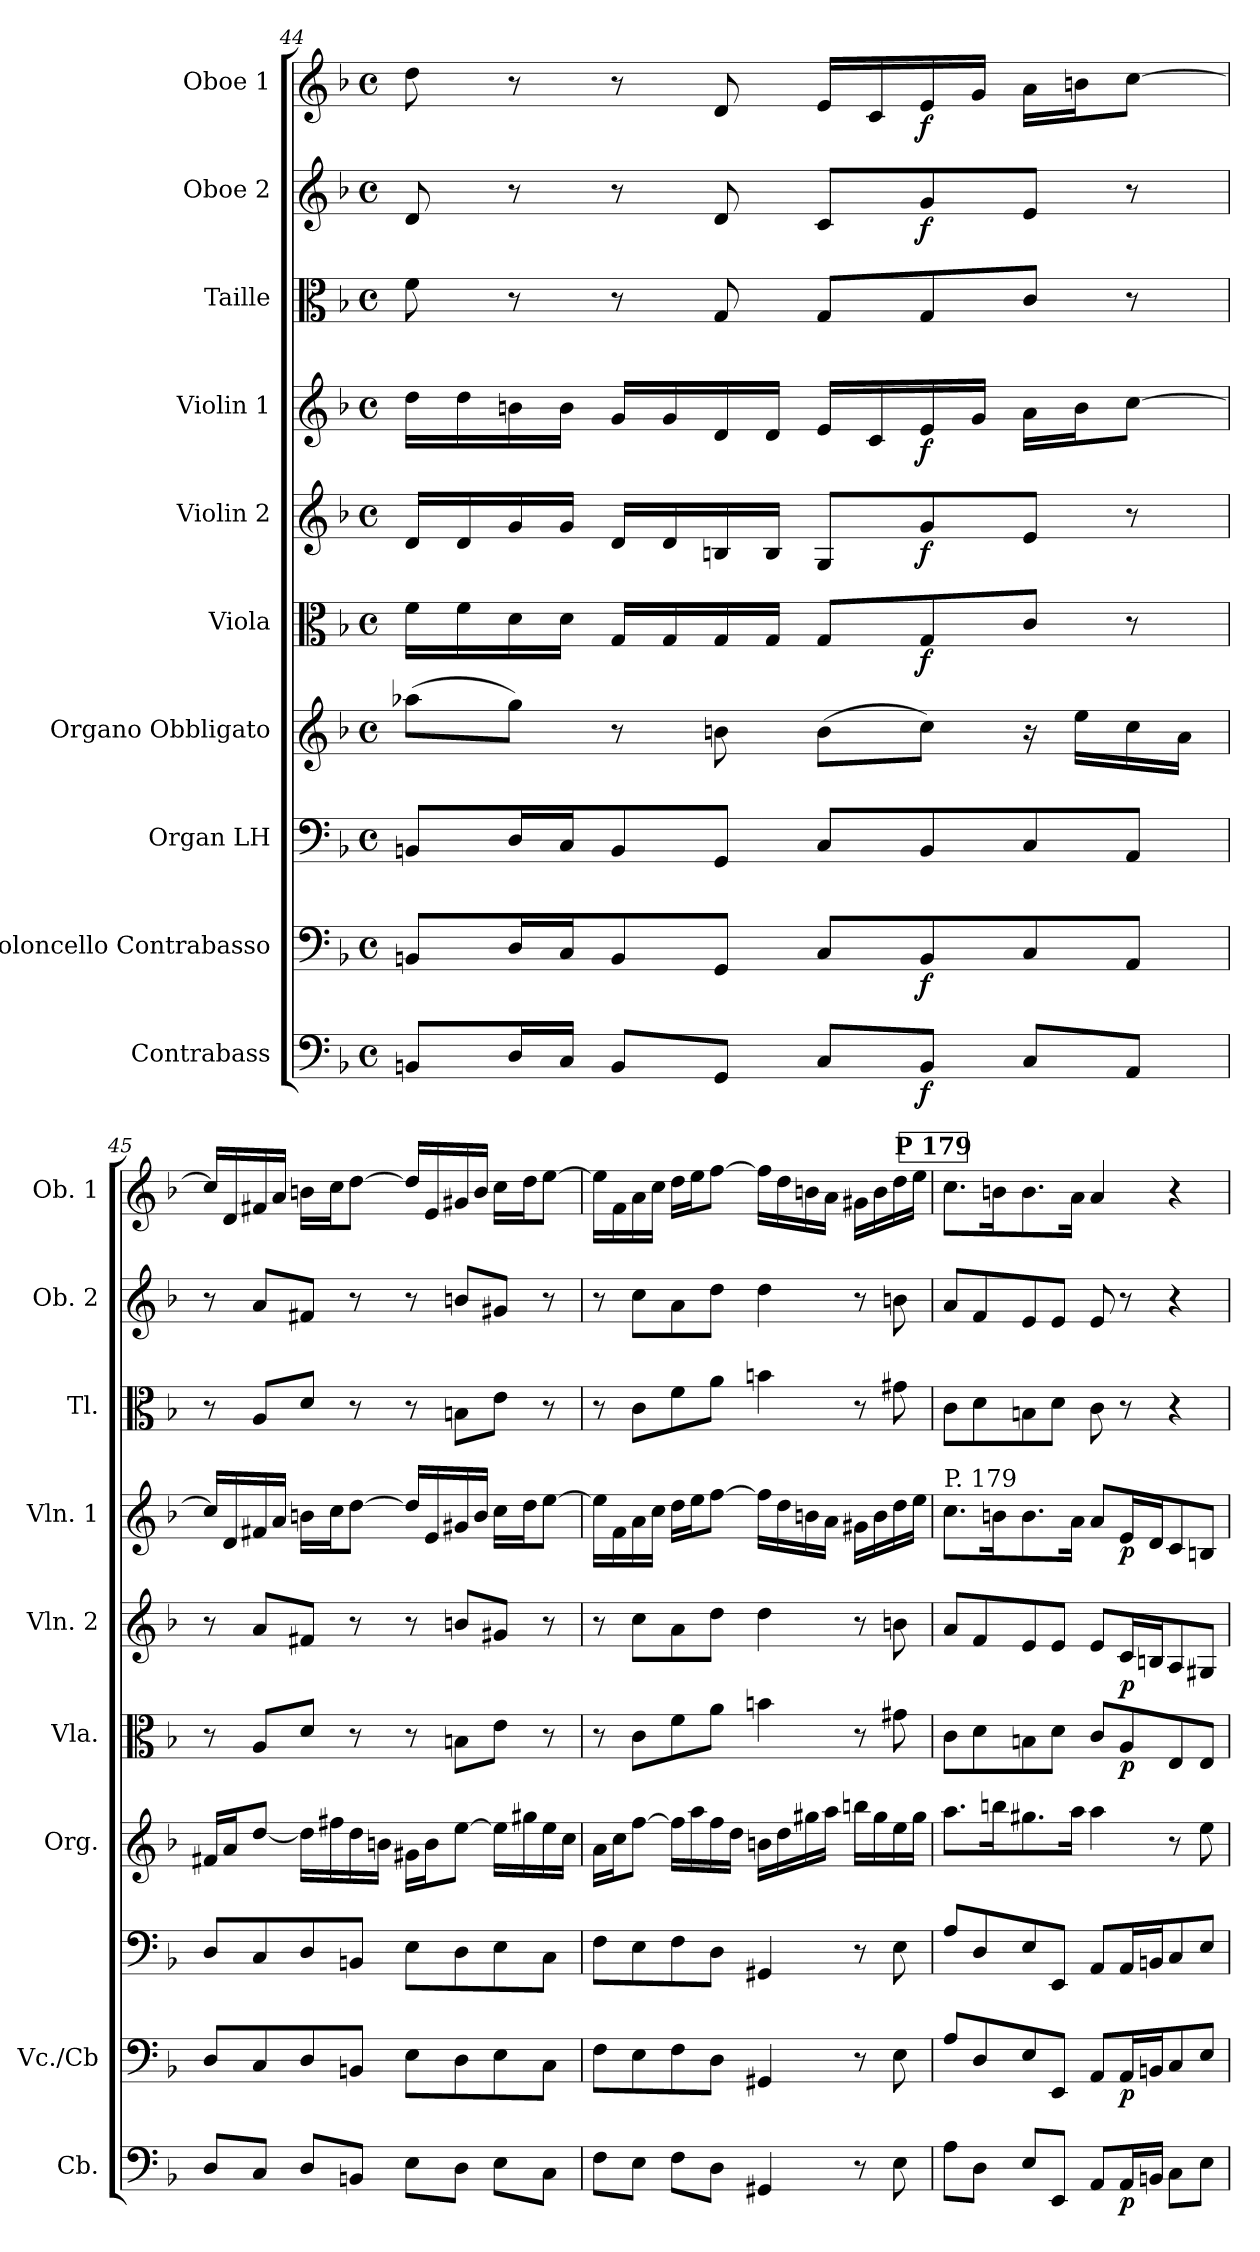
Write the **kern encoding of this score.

**kern	**dynam	**kern	**dynam	**kern	**kern	**kern	**dynam	**kern	**dynam	**kern	**dynam	**kern	**kern	**dynam	**kern	**dynam
*part10	*part10	*part9	*part9	*part8	*part7	*part6	*part6	*part5	*part5	*part4	*part4	*part3	*part2	*part2	*part1	*part1
*staff10	*staff10	*staff9	*staff9	*staff8	*staff7	*staff6	*staff6	*staff5	*staff5	*staff4	*staff4	*staff3	*staff2	*staff2	*staff1	*staff1
*I"Contrabass	*	*I"Violoncello Contrabasso	*	*I"Organ LH	*I"Organo Obbligato	*I"Viola	*	*I"Violin 2	*	*I"Violin 1	*	*I"Taille	*I"Oboe 2	*	*I"Oboe 1	*
*I'Cb.	*	*I'Vc./Cb	*	*	*I'Org.	*I'Vla.	*	*I'Vln. 2	*	*I'Vln. 1	*	*I'Tl.	*I'Ob. 2	*	*I'Ob. 1	*
*clefF4	*	*clefF4	*	*clefF4	*clefG2	*clefC3	*	*clefG2	*	*clefG2	*	*clefC3	*clefG2	*	*clefG2	*
*ITrd7c12	*	*	*	*	*	*	*	*	*	*	*	*	*	*	*	*
*k[b-]	*	*k[b-]	*	*k[b-]	*k[b-]	*k[b-]	*	*k[b-]	*	*k[b-]	*	*k[b-]	*k[b-]	*	*k[b-]	*
*M4/4	*	*M4/4	*	*M4/4	*M4/4	*M4/4	*	*M4/4	*	*M4/4	*	*M4/4	*M4/4	*	*M4/4	*
*met(c)	*	*met(c)	*	*met(c)	*met(c)	*met(c)	*	*met(c)	*	*met(c)	*	*met(c)	*met(c)	*	*met(c)	*
=44	=44	=44	=44	=44	=44	=44	=44	=44	=44	=44	=44	=44	=44	=44	=44	=44
8BBBn/L	.	8BBn/L	.	8BBn/L	(>8aa-X\L	16f\LL	.	16d/LL	.	16dd\LL	.	8f\	8d/	.	8dd\	.
.	.	.	.	.	.	16f\	.	16d/	.	16dd\	.	.	.	.	.	.
16DD/L	.	16D/L	.	16D/L	8gg\J)	16d\	.	16g/	.	16bn\	.	8r	8r	.	8r	.
16CC/JJ	.	16C/J	.	16C/J	.	16d\JJ	.	16g/JJ	.	16b\JJ	.	.	.	.	.	.
8BBB/L	.	8BB/	.	8BB/	8r	16G/LL	.	16d/LL	.	16g/LL	.	8r	8r	.	8r	.
.	.	.	.	.	.	16G/	.	16d/	.	16g/	.	.	.	.	.	.
8GGG/J	.	8GG/J	.	8GG/J	8bn\	16G/	.	16Bn/	.	16d/	.	8G/	8d/	.	8d/	.
.	.	.	.	.	.	16G/JJ	.	16B/JJ	.	16d/JJ	.	.	.	.	.	.
8CC/L	.	8C/L	.	8C/L	(>8b\L	8G/L	.	8G/L	.	16e/LL	.	8G/L	8c/L	.	16e/LL	.
.	.	.	.	.	.	.	.	.	.	16c/	.	.	.	.	16c/	.
!	!LO:DY:b	!	!LO:DY:b	!	!	!	!LO:DY:b	!	!LO:DY:b	!	!LO:DY:b	!	!	!LO:DY:b	!	!LO:DY:b
8BBB/J	f	8BB/	f	8BB/	8cc\J)	8G/	f	8g/	f	16e/	f	8G/	8g/	f	16e/	f
.	.	.	.	.	.	.	.	.	.	16g/JJ	.	.	.	.	16g/JJ	.
8CC/L	.	8C/	.	8C/	16r	8c/J	.	8e/J	.	16a\LL	.	8c/J	8e/J	.	16a\LL	.
.	.	.	.	.	16ee\LL	.	.	.	.	16b\J	.	.	.	.	16bn\J	.
8AAA/J	.	8AA/J	.	8AA/J	16cc\	8r	.	8r	.	[8cc\J	.	8r	8r	.	[8cc\J	.
.	.	.	.	.	16a\JJ	.	.	.	.	.	.	.	.	.	.	.
!!LO:PB:g=z
=45	=45	=45	=45	=45	=45	=45	=45	=45	=45	=45	=45	=45	=45	=45	=45	=45
8DD/L	.	8D/L	.	8D/L	16f#X/LL	8r	.	8r	.	16cc/LL]	.	8r	8r	.	16cc/LL]	.
.	.	.	.	.	16a/J	.	.	.	.	16d/	.	.	.	.	16d/	.
8CC/J	.	8C/	.	8C/	[8dd/J	8A/L	.	8a/L	.	16f#X/	.	8A/L	8a/L	.	16f#X/	.
.	.	.	.	.	.	.	.	.	.	16a/JJ	.	.	.	.	16a/JJ	.
8DD/L	.	8D/	.	8D/	16dd\LL]	8d/J	.	8f#X/J	.	16bn\LL	.	8d/J	8f#X/J	.	16bn\LL	.
.	.	.	.	.	16ff#X\	.	.	.	.	16cc\J	.	.	.	.	16cc\J	.
8BBBn/J	.	8BBn/J	.	8BBn/J	16dd\	8r	.	8r	.	[8dd\J	.	8r	8r	.	[8dd\J	.
.	.	.	.	.	16bn\JJ	.	.	.	.	.	.	.	.	.	.	.
8EE\L	.	8E\L	.	8E\L	16g#X\LL	8r	.	8r	.	16dd/LL]	.	8r	8r	.	16dd/LL]	.
.	.	.	.	.	16b\J	.	.	.	.	16e/	.	.	.	.	16e/	.
8DD\J	.	8D\	.	8D\	[8ee\J	8Bn\L	.	8bn/L	.	16g#X/	.	8Bn\L	8bn/L	.	16g#X/	.
.	.	.	.	.	.	.	.	.	.	16b/JJ	.	.	.	.	16b/JJ	.
8EE\L	.	8E\	.	8E\	16ee\LL]	8e\J	.	8g#X/J	.	16cc\LL	.	8e\J	8g#X/J	.	16cc\LL	.
.	.	.	.	.	16gg#X\	.	.	.	.	16dd\J	.	.	.	.	16dd\J	.
8CC\J	.	8C\J	.	8C\J	16ee\	8r	.	8r	.	[8ee\J	.	8r	8r	.	[8ee\J	.
.	.	.	.	.	16cc\JJ	.	.	.	.	.	.	.	.	.	.	.
=46	=46	=46	=46	=46	=46	=46	=46	=46	=46	=46	=46	=46	=46	=46	=46	=46
8FF\L	.	8F\L	.	8F\L	16a\LL	8r	.	8r	.	16ee\LL]	.	8r	8r	.	16ee\LL]	.
.	.	.	.	.	16cc\J	.	.	.	.	16f\	.	.	.	.	16f\	.
8EE\J	.	8E\	.	8E\	[8ff\J	8c\L	.	8cc\L	.	16a\	.	8c\L	8cc\L	.	16a\	.
.	.	.	.	.	.	.	.	.	.	16cc\JJ	.	.	.	.	16cc\JJ	.
8FF\L	.	8F\	.	8F\	16ff\LL]	8f\	.	8a\	.	16dd\LL	.	8f\	8a\	.	16dd\LL	.
.	.	.	.	.	16aa\	.	.	.	.	16ee\J	.	.	.	.	16ee\J	.
8DD\J	.	8D\J	.	8D\J	16ff\	8a\J	.	8dd\J	.	[8ff\J	.	8a\J	8dd\J	.	[8ff\J	.
.	.	.	.	.	16dd\JJ	.	.	.	.	.	.	.	.	.	.	.
4GGG#X/	.	4GG#X/	.	4GG#X/	16bn\LL	4bn\	.	4dd\	.	16ff\LL]	.	4bn\	4dd\	.	16ff\LL]	.
.	.	.	.	.	16dd\	.	.	.	.	16dd\	.	.	.	.	16dd\	.
.	.	.	.	.	16gg#X\	.	.	.	.	16bn\	.	.	.	.	16bn\	.
.	.	.	.	.	16aa\JJ	.	.	.	.	16a\JJ	.	.	.	.	16a\JJ	.
8r	.	8r	.	8r	16bbn\LL	8r	.	8r	.	16g#X\LL	.	8r	8r	.	16g#X\LL	.
.	.	.	.	.	16gg#\	.	.	.	.	16b\	.	.	.	.	16b\	.
8EE\	.	8E\	.	8E\	16ee\	8g#X\	.	8bn\	.	16dd\	.	8g#X\	8bn\	.	16dd\	.
.	.	.	.	.	16gg#\JJ	.	.	.	.	16ee\JJ	.	.	.	.	16ee\JJ	.
!!LO:PB:g=z
!!LO:REH:place=s1:a:B:fs=14:t=P 179
=47	=47	=47	=47	=47	=47	=47	=47	=47	=47	=47	=47	=47	=47	=47	=47	=47
!	!	!	!	!	!	!	!	!	!	!LO:TX:a:t=P. 179	!	!	!	!	!	!
8AA\L	.	8A/L	.	8A/L	8.aa\L	8c\L	.	8a/L	.	8.cc\L	.	8c\L	8a/L	.	8.cc\L	.
8DD\J	.	8D/	.	8D/	.	8d\	.	8f/	.	.	.	8d\	8f/	.	.	.
.	.	.	.	.	16bbn\K	.	.	.	.	16bn\K	.	.	.	.	16bn\K	.
8EE/L	.	8E/	.	8E/	8.gg#X\	8Bn\	.	8e/	.	8.b\	.	8Bn\	8e/	.	8.b\	.
8EEE/J	.	8EE/J	.	8EE/J	.	8d\J	.	8e/J	.	.	.	8d\J	8e/J	.	.	.
.	.	.	.	.	16aa\Jk	.	.	.	.	16a\Jk	.	.	.	.	16a\Jk	.
8AAA/L	.	8AA/L	.	8AA/L	4aa\	8c/L	.	8e/L	.	8a/L	.	8c\	8e/	.	4a/	.
!	!LO:DY:b	!	!LO:DY:b	!	!	!	!LO:DY:b	!	!LO:DY:b	!	!LO:DY:b	!	!	!	!	!
16AAA/L	p	16AA/L	p	16AA/L	.	8A/	p	16c/L	p	16e/L	p	8r	8r	.	.	.
16BBBn/JJ	.	16BBn/J	.	16BBn/J	.	.	.	16Bn/J	.	16d/J	.	.	.	.	.	.
8CC\L	.	8C/	.	8C/	8r	8E/	.	8A/	.	8c/	.	4r	4r	.	4r	.
8EE\J	.	8E/J	.	8E/J	8ee\	8E/J	.	8G#X/J	.	8Bn/J	.	.	.	.	.	.
=	=	=	=	=	=	=	=	=	=	=	=	=	=	=	=	=
*-	*-	*-	*-	*-	*-	*-	*-	*-	*-	*-	*-	*-	*-	*-	*-	*-
